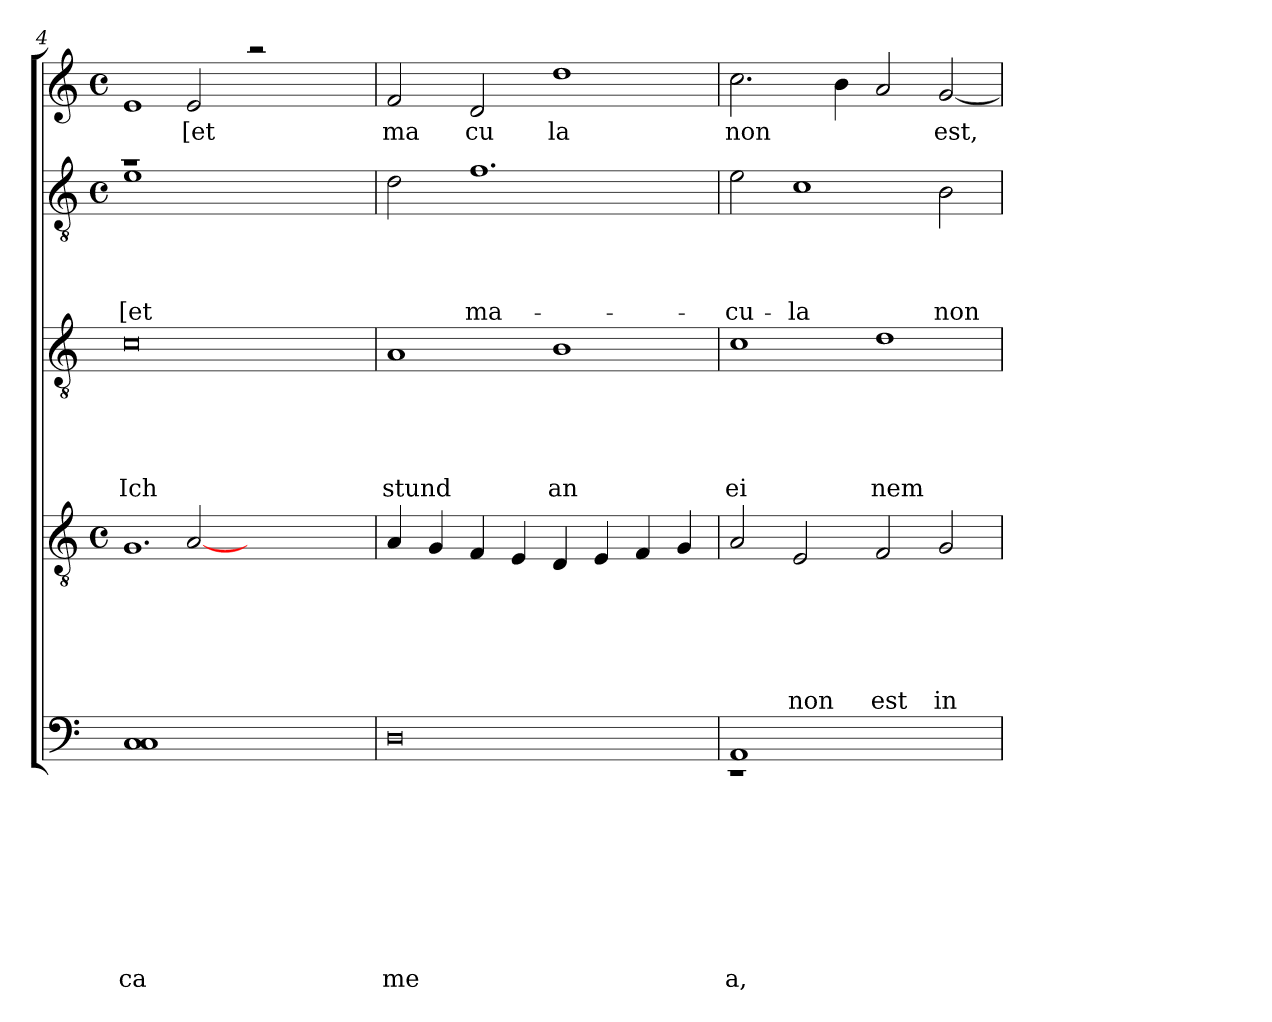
**kern	**text	**text	**text	**text	**text	**text	**text	**text	**text	**kern	**text	**text	**text	**text	**text	**text	**kern	**text	**text	**text	**text	**text	**kern	**text	**text	**text	**text	**kern	**text
*part5	*part5	*part5	*part5	*part5	*part5	*part5	*part5	*part5	*part5	*part4	*part4	*part4	*part4	*part4	*part4	*part4	*part3	*part3	*part3	*part3	*part3	*part3	*part2	*part2	*part2	*part2	*part2	*part1	*part1
*staff5	*staff5	*staff5	*staff5	*staff5	*staff5	*staff5	*staff5	*staff5	*staff5	*staff4	*staff4	*staff4	*staff4	*staff4	*staff4	*staff4	*staff3	*staff3	*staff3	*staff3	*staff3	*staff3	*staff2	*staff2	*staff2	*staff2	*staff2	*staff1	*staff1
*clefF4	*	*	*	*	*	*	*	*	*	*clefGv2	*	*	*	*	*	*	*clefGv2	*	*	*	*	*	*clefGv2	*	*	*	*	*clefG2	*
*k[]	*	*	*	*	*	*	*	*	*	*k[]	*	*	*	*	*	*	*k[]	*	*	*	*	*	*k[]	*	*	*	*	*k[]	*
*C:	*	*	*	*	*	*	*	*	*	*C:	*	*	*	*	*	*	*C:	*	*	*	*	*	*C:	*	*	*	*	*C:	*
*	*	*	*	*	*	*	*	*	*	*M4/4	*	*	*	*	*	*	*	*	*	*	*	*	*M4/4	*	*	*	*	*M4/4	*
*	*	*	*	*	*	*	*	*	*	*met(c)	*	*	*	*	*	*	*	*	*	*	*	*	*met(c)	*	*	*	*	*met(c)	*
=4	=4	=4	=4	=4	=4	=4	=4	=4	=4	=4	=4	=4	=4	=4	=4	=4	=4	=4	=4	=4	=4	=4	=4	=4	=4	=4	=4	=4	=4
!	!	!	!	!	!	!	!	!	!LO:LY:b	!	!	!	!	!	!	!	!	!	!	!	!	!LO:LY:b	!	!	!	!	!LO:LY:b	!	!
*	*	*	*	*	*	*	*	*	*	*^	*	*	*	*	*	*	*	*	*	*	*	*	*^	*	*	*	*	*^	*
1C 1C	.	.	.	.	.	.	.	.	ca	1.G	2ryy	.	.	.	.	.	.	0c	.	.	.	.	Ich	1ra	1e	.	.	.	[et	1e	2ryy	.
!	!	!	!	!	!	!	!	!	!	!	!	!	!	!	!	!	!	!	!	!	!	!	!	!	!	!	!	!	!	!	!	!LO:LY:b
.	.	.	.	.	.	.	.	.	.	.	[<2A/	.	.	.	.	.	.	.	.	.	.	.	.	.	.	.	.	.	.	.	2e/	[et
1ryy	.	.	.	.	.	.	.	.	.	.	2ryy	.	.	.	.	.	.	.	.	.	.	.	.	1ryy	1ryy	.	.	.	.	2raa	2ryy	.
.	.	.	.	.	.	.	.	.	.	2ryy	2ryy	.	.	.	.	.	.	.	.	.	.	.	.	.	.	.	.	.	.	2ryy	2ryy	.
*	*	*	*	*	*	*	*	*	*	*	*	*	*	*	*	*	*	*	*	*	*	*	*	*v	*v	*	*	*	*	*	*	*
=5	=5	=5	=5	=5	=5	=5	=5	=5	=5	=5	=5	=5	=5	=5	=5	=5	=5	=5	=5	=5	=5	=5	=5	=5	=5	=5	=5	=5	=5	=5	=5
!	!	!	!	!	!	!	!	!	!LO:LY:b	!	!	!	!	!	!	!	!	!	!	!	!	!	!LO:LY:b	!	!	!	!	!	!	!	!LO:LY:b
*	*	*	*	*	*	*	*	*	*	*v	*v	*	*	*	*	*	*	*	*	*	*	*	*	*	*	*	*	*	*v	*v	*
0D	.	.	.	.	.	.	.	.	me	4A/	.	.	.	.	.	.	1A	.	.	.	.	stund	2d\	.	.	.	.	2f/	ma
.	.	.	.	.	.	.	.	.	.	4G/	.	.	.	.	.	.	.	.	.	.	.	.	.	.	.	.	.	.	.
!	!	!	!	!	!	!	!	!	!	!	!	!	!	!	!	!	!	!	!	!	!	!	!	!	!	!	!LO:LY:b	!	!LO:LY:b
.	.	.	.	.	.	.	.	.	.	4F/	.	.	.	.	.	.	.	.	.	.	.	.	1.f	.	.	.	ma-	2d/	cu
.	.	.	.	.	.	.	.	.	.	4E/	.	.	.	.	.	.	.	.	.	.	.	.	.	.	.	.	.	.	.
!	!	!	!	!	!	!	!	!	!	!	!	!	!	!	!	!	!	!	!	!	!	!LO:LY:b	!	!	!	!	!	!	!LO:LY:b
.	.	.	.	.	.	.	.	.	.	4D/	.	.	.	.	.	.	1B	.	.	.	.	an	.	.	.	.	.	1dd	la
.	.	.	.	.	.	.	.	.	.	4E/	.	.	.	.	.	.	.	.	.	.	.	.	.	.	.	.	.	.	.
.	.	.	.	.	.	.	.	.	.	4F/	.	.	.	.	.	.	.	.	.	.	.	.	.	.	.	.	.	.	.
.	.	.	.	.	.	.	.	.	.	4G/	.	.	.	.	.	.	.	.	.	.	.	.	.	.	.	.	.	.	.
=6	=6	=6	=6	=6	=6	=6	=6	=6	=6	=6	=6	=6	=6	=6	=6	=6	=6	=6	=6	=6	=6	=6	=6	=6	=6	=6	=6	=6	=6
*^	*	*	*	*	*	*	*	*	*	*	*	*	*	*	*	*	*	*	*	*	*	*	*	*	*	*	*	*	*
!	!LO:N:vis=1	!	!	!	!	!	!	!	!	!LO:LY:b	!	!	!	!	!	!	!	!	!	!	!	!	!LO:LY:b	!	!	!	!	!LO:LY:b	!	!LO:LY:b
1AA	0rEE	.	.	.	.	.	.	.	.	a,	2A/	.	.	.	.	.	.	1c	.	.	.	.	ei	2e\	.	.	.	-cu-	2.cc\	non
!	!	!	!	!	!	!	!	!	!	!	!	!	!	!	!	!	!LO:LY:b	!	!	!	!	!	!	!	!	!	!	!LO:LY:b	!	!
.	.	.	.	.	.	.	.	.	.	.	2E/	.	.	.	.	.	non	.	.	.	.	.	.	1c	.	.	.	-la	.	.
.	.	.	.	.	.	.	.	.	.	.	.	.	.	.	.	.	.	.	.	.	.	.	.	.	.	.	.	.	4b\	.
!	!	!	!	!	!	!	!	!	!	!	!	!	!	!	!	!	!LO:LY:b	!	!	!	!	!	!LO:LY:b	!	!	!	!	!	!	!
1ryy	.	.	.	.	.	.	.	.	.	.	2F/	.	.	.	.	.	est	1d	.	.	.	.	nem	.	.	.	.	.	2a/	.
!	!	!	!	!	!	!	!	!	!	!	!	!	!	!	!	!	!LO:LY:b	!	!	!	!	!	!	!	!	!	!	!LO:LY:b	!	!LO:LY:b
.	.	.	.	.	.	.	.	.	.	.	2G/	.	.	.	.	.	in	.	.	.	.	.	.	2B\	.	.	.	non	[>2g/	est,
*v	*v	*	*	*	*	*	*	*	*	*	*	*	*	*	*	*	*	*	*	*	*	*	*	*	*	*	*	*	*	*
=	=	=	=	=	=	=	=	=	=	=	=	=	=	=	=	=	=	=	=	=	=	=	=	=	=	=	=	=	=
*-	*-	*-	*-	*-	*-	*-	*-	*-	*-	*-	*-	*-	*-	*-	*-	*-	*-	*-	*-	*-	*-	*-	*-	*-	*-	*-	*-	*-	*-
